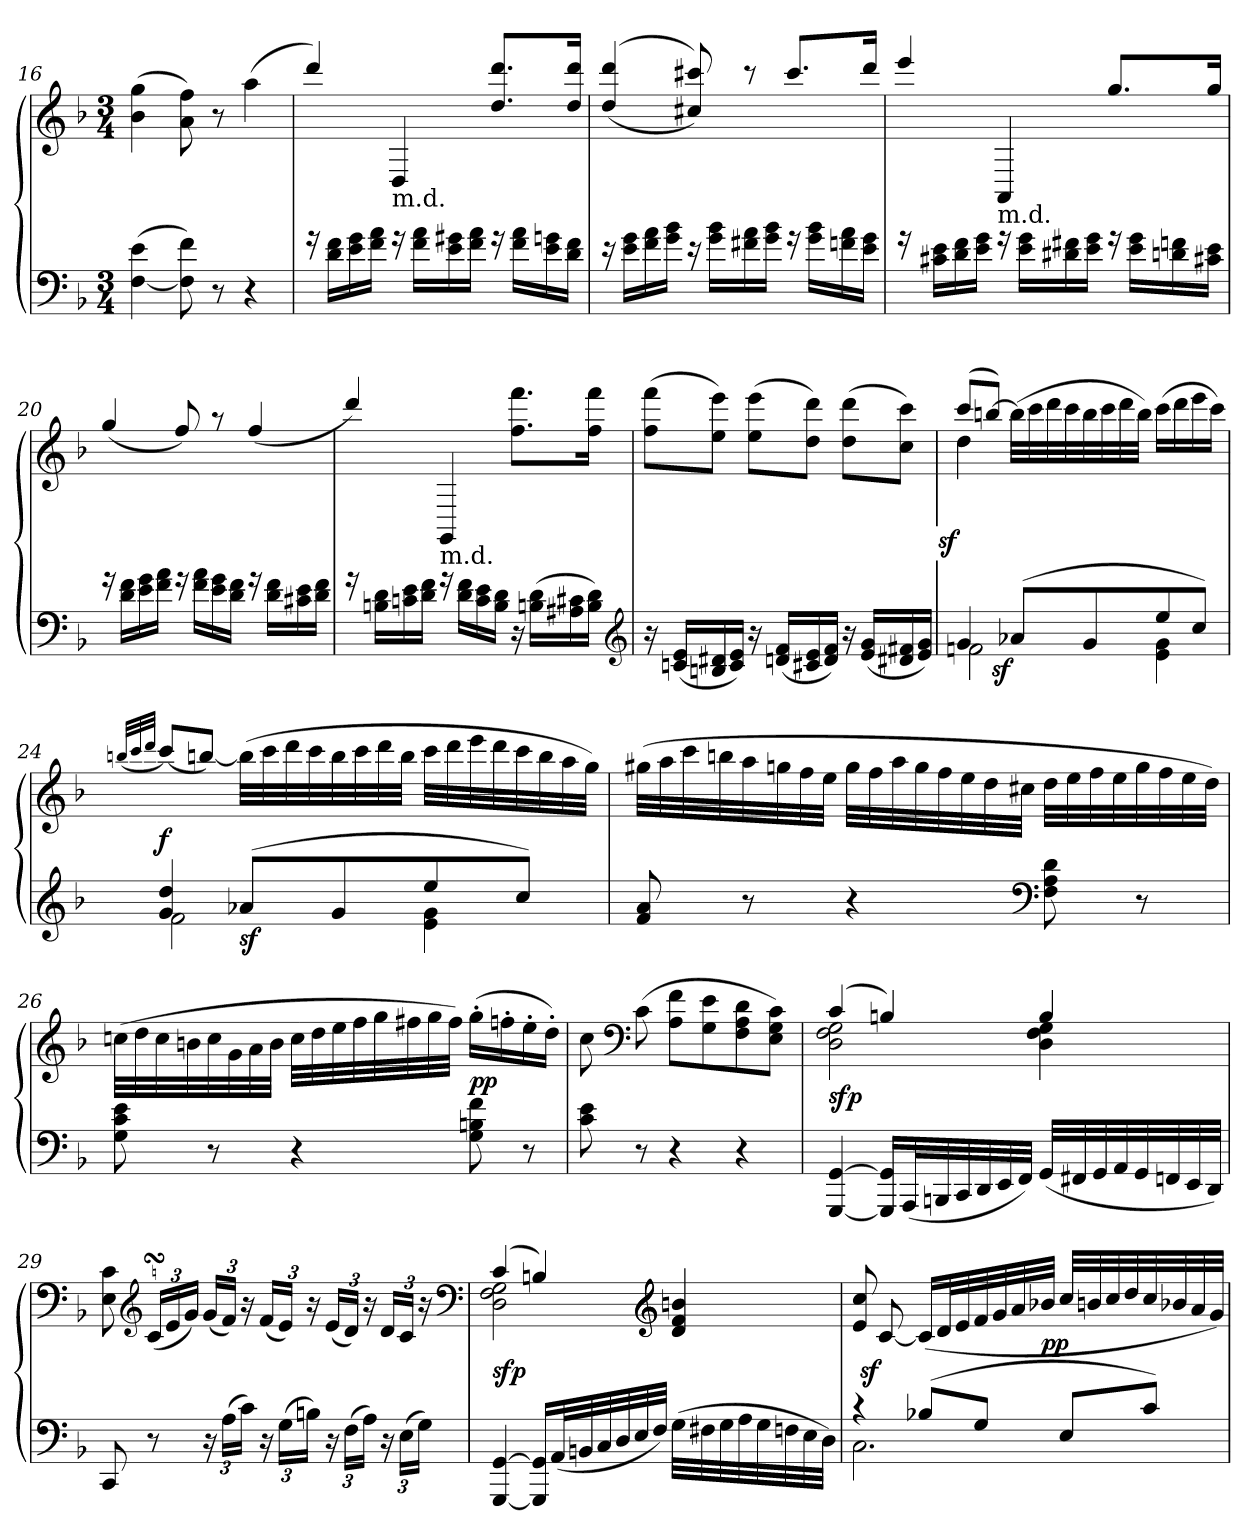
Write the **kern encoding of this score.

**kern	**kern	**dynam
*part1	*part1	*part1
*staff2	*staff1	*staff1/2
*clefF4	*clefG2	*
*k[b-]	*k[b-]	*
*F:	*F:	*
*M3/4	*M3/4	*
=16	=16	=16
([4F 4e	(4b- 4gg	.
8F] 8f)	8a 8ff)	.
8r	8r	.
4r	(>4aa	.
=17	=17	=17
16rg	4ddd/)	.
16d\ 16f\LL	.	.
16e\ 16g\	.	.
16f\ 16a\JJ	.	.
!	!LO:TX:b:t=m.d.	!
16rg	4D/	.
16f\ 16a\LL	.	.
16e\ 16g#X\	.	.
16f\ 16a\JJ	.	.
16rg	8.dd 8.dddL	.
16f\ 16a\LL	.	.
16e\ 16gn\	.	.
16d\ 16f\JJ	16dd/ 16ddd/Jk	.
=18	=18	=18
16re	(>(>4dd/ 4ddd/	.
16e\ 16g\LL	.	.
16f\ 16a\	.	.
16g\ 16b-\JJ	.	.
16re	8cc#X/ 8ccc#X/))	.
16g\ 16b-\LL	.	.
16f#X\ 16a\	8rccc	.
16g\ 16b-\JJ	.	.
16rg	8.ccc#L	.
16g\ 16b-\LL	.	.
16fn\ 16a\	.	.
16e\ 16g\JJ	16ddd/Jk	.
=19	=19	=19
16rg	4eee/	.
16c#X\ 16e\LL	.	.
16d\ 16f\	.	.
16e\ 16g\JJ	.	.
!	!LO:TX:b:t=m.d.	!
16rg	4AA/	.
16e\ 16g\LL	.	.
16d#X\ 16f#X\	.	.
16e\ 16g\JJ	.	.
16rg	8.ggL	.
16e\ 16g\LL	.	.
16dn\ 16fn\	.	.
16c#X\ 16e\JJ	16gg/Jk	.
=20	=20	=20
16rg	(>4gg/	.
16d\ 16f\LL	.	.
16e\ 16g\	.	.
16f\ 16a\JJ	.	.
16rg	8ff/)	.
16f\ 16a\LL	.	.
16e\ 16g\	8raa	.
16d\ 16f\JJ	.	.
16rg	(>4ff/	.
16d\ 16f\LL	.	.
16c#X\ 16e\	.	.
16d\ 16f\JJ	.	.
=21	=21	=21
16rg	4ddd/)	.
16Bn\ 16d\LL	.	.
16cn\ 16e\	.	.
16d\ 16f\JJ	.	.
!	!LO:TX:b:t=m.d.	!
16rg	4GG/	.
16d\ 16f\LL	.	.
16c\ 16e\	.	.
16B\ 16d\JJ	.	.
16r	8.ff 8.fffL	.
(16Bn 16dLL	.	.
16A#X 16c#X	.	.
16B 16dJJ)	16ff 16fffJk	.
*clefG2	*	*
=22	=22	=22
16r	(8ff 8fffL	.
(16cn 16eLL	.	.
16Bn 16d#X	8ee 8eeeJ)	.
16c 16eJJ)	.	.
16r	(8ee 8eeeL	.
(16dn 16fLL	.	.
16c#X 16e	8dd 8dddJ)	.
16d 16fJJ)	.	.
16r	(8dd 8dddL	.
(16e 16gLL	.	.
16d#X 16f#X	8cc 8cccJ)	.
16e 16gJJ)	.	.
=23	=23	=23
*^	*^	*
!	!	!	!	!LO:DY:rj
4g	2fn	(8ccc/L	4dd\	sf
.	.	[8bbn/J)	.	.
!	!	!	!	!LO:DY:b=2:rj
(8a-XL	.	(32bbLLL]	4ryy	sf
.	.	32ccc	.	.
.	.	32ddd	.	.
.	.	32ccc	.	.
8g	.	32bb	.	.
.	.	32ccc	.	.
.	.	32ddd	.	.
.	.	32bbJJJ)	.	.
8ee	4e 4g	(16cccLL	4ryy	.
.	.	16ddd	.	.
8ccJ)	.	16eee	.	.
.	.	16cccJJ)	.	.
*	*	*v	*v	*
=24	=24	=24	=24
.	.	(>32qbbnLLL	.
.	.	32qccc	.
.	.	32qdddJJJ	.
4g 4dd	2f	(>8ccc/L)	f
.	.	[8bbn/J)	.
!	!	!	!LO:DY:b=2
(8a-XL	.	(32bbLLL]	sf
.	.	32ccc	.
.	.	32ddd	.
.	.	32ccc	.
8g	.	32bb	.
.	.	32ccc	.
.	.	32ddd	.
.	.	32bbJJJ	.
8ee	4e 4g	32cccLLL	.
.	.	32ddd	.
.	.	32eee	.
.	.	32ddd	.
8ccJ)	.	32ccc	.
.	.	32bb	.
.	.	32aa	.
.	.	32ggJJJ)	.
*v	*v	*	*
=25	=25	=25
8f 8a	(32gg#XLLL	.
.	32aa	.
.	32ccc	.
.	32bbn	.
8r	32aa	.
.	32ggn	.
.	32ff	.
.	32eeJJJ	.
4r	32ggLLL	.
.	32ff	.
.	32aa	.
.	32gg	.
.	32ff	.
.	32ee	.
.	32dd	.
.	32cc#XJJJ	.
*clefF4	*	*
8F 8A 8d	32ddLLL	.
.	32ee	.
.	32ff	.
.	32ee	.
8r	32gg	.
.	32ff	.
.	32ee	.
.	32ddJJJ)	.
=26	=26	=26
8G 8c 8e	(32ccnLLL	.
.	32dd	.
.	32cc	.
.	32bn	.
8r	32cc	.
.	32g	.
.	32a	.
.	32bJJJ	.
4r	32ccLLL	.
.	32dd	.
.	32ee	.
.	32ff	.
.	32gg	.
.	32ff#X	.
.	32gg	.
.	32ff#JJJ)	.
8G 8Bn 8f	(16gg'LL	pp
.	16ffn'	.
8r	16ee'	.
.	16dd'JJ)	.
=27	=27	=27
8c 8e	8cc	.
*	*clefF4	*
8r	(8c	.
4r	8A 8fL	.
.	8G 8e	.
4r	8F 8A 8d	.
.	8E 8G 8cJ)	.
=28	=28	=28
*	*^	*
[4GGG [4GG	(4c	2D 2F 2G	sfp
16GGG] 16GG]LL	4Bn)	.	.
(32AAAL	.	.	.
32BBBn	.	.	.
32CC	.	.	.
32DD	.	.	.
32EE	.	.	.
32FFJJJ)	.	.	.
(32GGLLL	4B	4D 4F 4G	.
32FF#X	.	.	.
32GG	.	.	.
32AA	.	.	.
32GG	.	.	.
32FFn	.	.	.
32EE	.	.	.
32DDJJJ)	.	.	.
*	*v	*v	*
=29	=29	=29
8CC	8E 8c	.
*	*clefG2	*
*	*Xbrackettup	*
8r	(24csSSsLL	.
.	24e	.
.	24gJJ)	.
*Xbrackettup	*	*
24r	(24gLL	.
(24ALL	24fJJ)	.
24cJJ)	24r	.
24r	(24fLL	.
(24GLL	24eJJ)	.
24BnJJ)	24r	.
24r	(24eLL	.
(24FLL	24dJJ)	.
24AJJ)	24r	.
24r	24dLL	.
(24ELL	24cJJ	.
24GJJ)	24r	.
*	*clefF4	*
=30	=30	=30
*	*^	*
[4GGG [4GG	(4c	2D 2F 2G	sfp
16GGG] 16GG]LL	4Bn)	.	.
(32AAL	.	.	.
32BBn	.	.	.
32C	.	.	.
32D	.	.	.
32E	.	.	.
32FJJJ)	.	.	.
*	*clefG2	*	*
(32GLLL	4d 4f 4bn	4ryy	.
32F#X	.	.	.
32G	.	.	.
32A	.	.	.
32G	.	.	.
32Fn	.	.	.
32E	.	.	.
32DJJJ)	.	.	.
*	*v	*v	*
=31	=31	=31
*^	*	*
4rc	2.C	8e 8cc	.
!	!	!	!LO:DY:rj
.	.	[8c	sf
(<8B-XL	.	(16cLL]	.
.	.	32dL	.
.	.	32e	.
8GJ	.	32f	.
.	.	32g	.
.	.	32a	.
.	.	32b-XJJJ	pp
8EL	.	32cc/LLL	.
.	.	32bn/	.
.	.	32cc/	.
.	.	32dd/	.
8cJ)	.	32cc/	.
.	.	32b-X/	.
.	.	32a/	.
.	.	32g/JJJ)	.
*v	*v	*	*
=	=	=
*-	*-	*-
